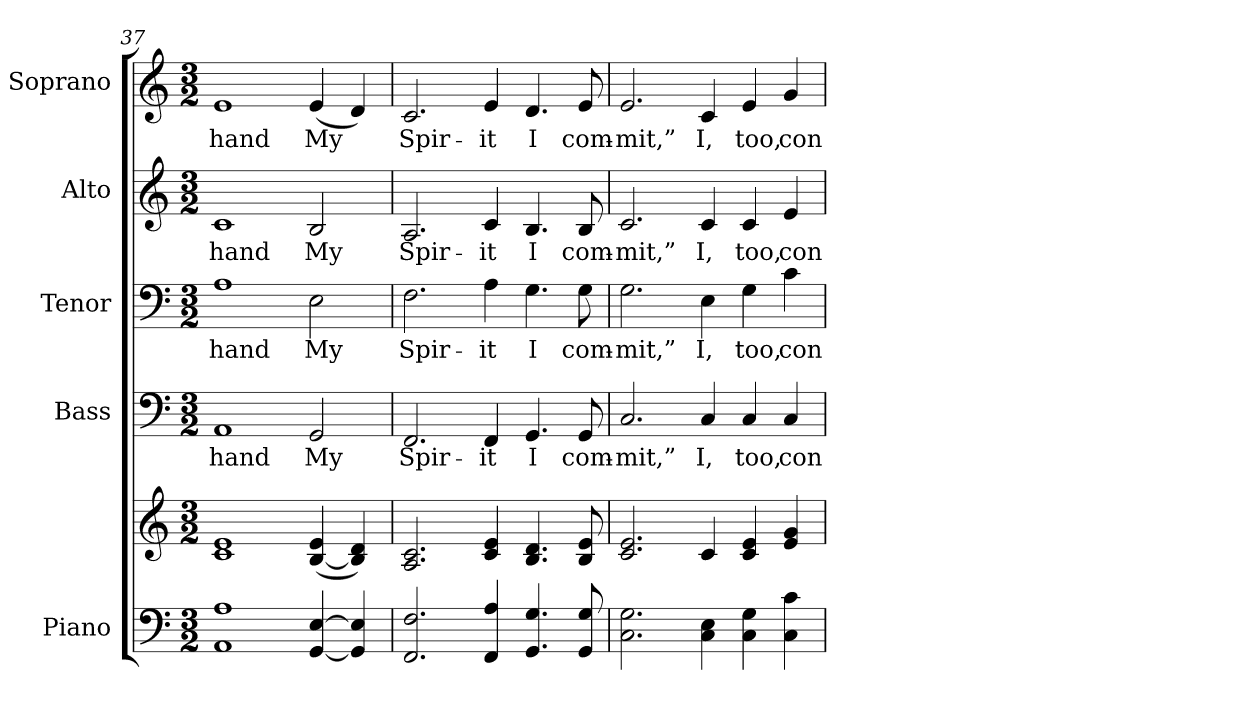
**kern	**kern	**kern	**text	**kern	**text	**kern	**text	**kern	**text
*part5	*part5	*part4	*part4	*part3	*part3	*part2	*part2	*part1	*part1
*staff6	*staff5	*staff4	*staff4	*staff3	*staff3	*staff2	*staff2	*staff1	*staff1
*I"Piano	*	*I"Bass	*	*I"Tenor	*	*I"Alto	*	*I"Soprano	*
*I'Pno.	*	*I'B.	*	*I'T.	*	*I'A.	*	*I'S.	*
*clefF4	*clefG2	*clefF4	*	*clefF4	*	*clefG2	*	*clefG2	*
*k[]	*k[]	*k[]	*	*k[]	*	*k[]	*	*k[]	*
*C:	*C:	*C:	*	*C:	*	*C:	*	*C:	*
*M3/2	*M3/2	*M3/2	*	*M3/2	*	*M3/2	*	*M3/2	*
=37	=37	=37	=37	=37	=37	=37	=37	=37	=37
!	!	!	!LO:LY:b:color=#000000	!	!	!	!	!	!
!	!	!	!	!	!LO:LY:b:color=#000000	!	!	!	!
!	!	!	!	!	!	!	!LO:LY:b:color=#000000	!	!
!	!	!	!	!	!	!	!	!	!LO:LY:b:color=#000000
1AAi 1Ai	1ci 1ei	1AAi	hand	1Ai	hand	1ci	hand	1ei	hand
!	!	!	!LO:LY:b:color=#000000	!	!	!	!	!	!
!	!	!	!	!	!LO:LY:b:color=#000000	!	!	!	!
!	!	!	!	!	!	!	!LO:LY:b:color=#000000	!	!
!	!	!	!	!	!	!	!	!	!LO:LY:b:color=#000000
[<4GGi/ [>4Ei	([<4Bi/ 4ei	2GGi/	My	2Ei\	My	2Bi/	My	(4ei/	My
4GGi/] 4Ei]	4Bi/] 4di)	.	.	.	.	.	.	4di/)	.
=38	=38	=38	=38	=38	=38	=38	=38	=38	=38
!	!	!	!LO:LY:b:color=#000000	!	!	!	!	!	!
!	!	!	!	!	!LO:LY:b:color=#000000	!	!	!	!
!	!	!	!	!	!	!	!LO:LY:b:color=#000000	!	!
!	!	!	!	!	!	!	!	!	!LO:LY:b:color=#000000
2.FFi/ 2.Fi	2.Ai/ 2.ci	2.FFi/	Spir-	2.Fi\	Spir-	2.Ai/	Spir-	2.ci/	Spir-
!	!	!	!LO:LY:b:color=#000000	!	!	!	!	!	!
!	!	!	!	!	!LO:LY:b:color=#000000	!	!	!	!
!	!	!	!	!	!	!	!LO:LY:b:color=#000000	!	!
!	!	!	!	!	!	!	!	!	!LO:LY:b:color=#000000
4FFi/ 4Ai	4ci/ 4ei	4FFi/	-it	4Ai\	-it	4ci/	-it	4ei/	-it
!	!	!	!LO:LY:b:color=#000000	!	!	!	!	!	!
!	!	!	!	!	!LO:LY:b:color=#000000	!	!	!	!
!	!	!	!	!	!	!	!LO:LY:b:color=#000000	!	!
!	!	!	!	!	!	!	!	!	!LO:LY:b:color=#000000
4.GGi/ 4.Gi	4.Bi/ 4.di	4.GGi/	I	4.Gi\	I	4.Bi/	I	4.di/	I
!	!	!	!LO:LY:b:color=#000000	!	!	!	!	!	!
!	!	!	!	!	!LO:LY:b:color=#000000	!	!	!	!
!	!	!	!	!	!	!	!LO:LY:b:color=#000000	!	!
!	!	!	!	!	!	!	!	!	!LO:LY:b:color=#000000
8GGi/ 8Gi	8Bi/ 8ei	8GGi/	com-	8Gi\	com-	8Bi/	com-	8ei/	com-
!!LO:PB:g=z
=39	=39	=39	=39	=39	=39	=39	=39	=39	=39
!	!	!	!LO:LY:b:color=#000000	!	!	!	!	!	!
!	!	!	!	!	!LO:LY:b:color=#000000	!	!	!	!
!	!	!	!	!	!	!	!LO:LY:b:color=#000000	!	!
!	!	!	!	!	!	!	!	!	!LO:LY:b:color=#000000
2.Ci\ 2.Gi	2.ci/ 2.ei	2.Ci/	-mit,”	2.Gi\	-mit,”	2.ci/	-mit,”	2.ei/	-mit,”
!	!	!	!LO:LY:b:color=#000000	!	!	!	!	!	!
!	!	!	!	!	!LO:LY:b:color=#000000	!	!	!	!
!	!	!	!	!	!	!	!LO:LY:b:color=#000000	!	!
!	!	!	!	!	!	!	!	!	!LO:LY:b:color=#000000
4Ci\ 4Ei	4ci/	4Ci/	I,	4Ei\	I,	4ci/	I,	4ci/	I,
!	!	!	!LO:LY:b:color=#000000	!	!	!	!	!	!
!	!	!	!	!	!LO:LY:b:color=#000000	!	!	!	!
!	!	!	!	!	!	!	!LO:LY:b:color=#000000	!	!
!	!	!	!	!	!	!	!	!	!LO:LY:b:color=#000000
4Ci\ 4Gi	4ci/ 4ei	4Ci/	too,	4Gi\	too,	4ci/	too,	4ei/	too,
!	!	!	!LO:LY:b:color=#000000	!	!	!	!	!	!
!	!	!	!	!	!LO:LY:b:color=#000000	!	!	!	!
!	!	!	!	!	!	!	!LO:LY:b:color=#000000	!	!
!	!	!	!	!	!	!	!	!	!LO:LY:b:color=#000000
4Ci\ 4ci	4ei/ 4gi	4Ci/	con-	4ci\	con-	4ei/	con-	4gi/	con-
=	=	=	=	=	=	=	=	=	=
*-	*-	*-	*-	*-	*-	*-	*-	*-	*-
